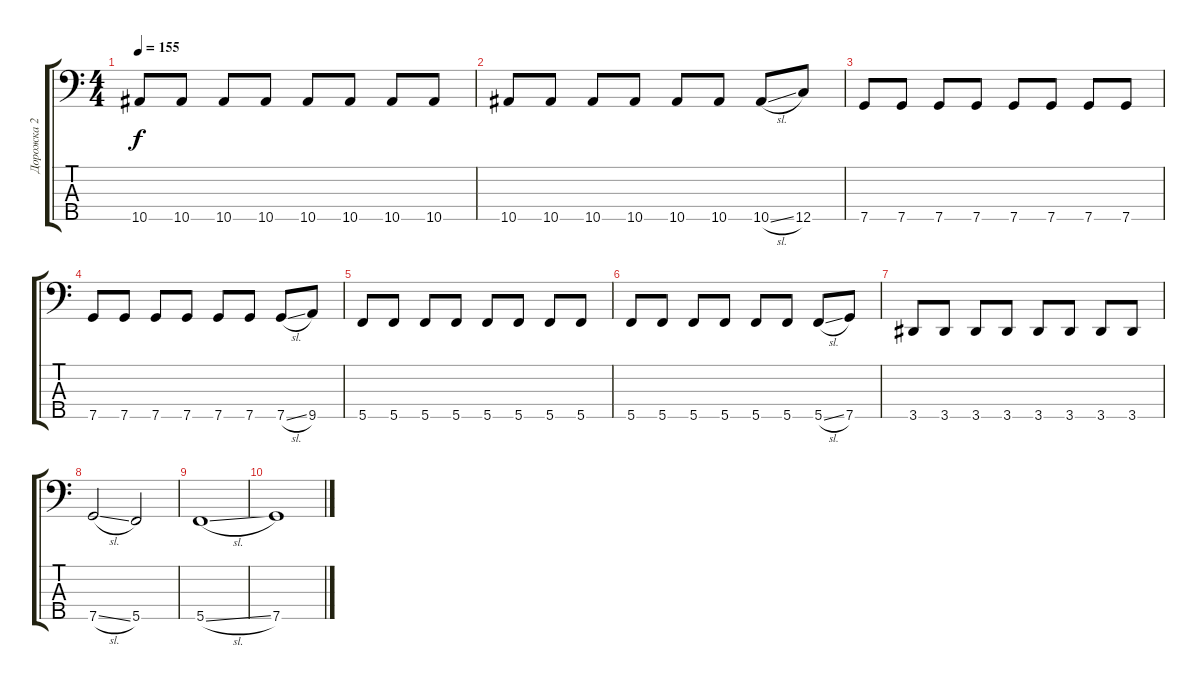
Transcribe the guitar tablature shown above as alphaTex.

\track ("Дорожка 2" "Дорожка 2") {instrument electricbassfinger}
\staff {score tabs}
\tuning (F2 C2 G1 D1 C1) {hide}
\ts (4 4)
\tempo 155
\clef f4
\ks c
10.5.8{dy f} 10.5.8 10.5.8 10.5.8 10.5.8 10.5.8 10.5.8 10.5.8 |
10.5.8 10.5.8 10.5.8 10.5.8 10.5.8 10.5.8 10.5{sl}.8 12.5.8 |
7.5.8 7.5.8 7.5.8 7.5.8 7.5.8 7.5.8 7.5.8 7.5.8 |
7.5.8 7.5.8 7.5.8 7.5.8 7.5.8 7.5.8 7.5{sl}.8 9.5.8 |
5.5.8 5.5.8 5.5.8 5.5.8 5.5.8 5.5.8 5.5.8 5.5.8 |
5.5.8 5.5.8 5.5.8 5.5.8 5.5.8 5.5.8 5.5{sl}.8 7.5.8 |
3.5.8 3.5.8 3.5.8 3.5.8 3.5.8 3.5.8 3.5.8 3.5.8 |
7.5{sl}.2 5.5.2 |
5.5{sl}.1 |
7.5.1
